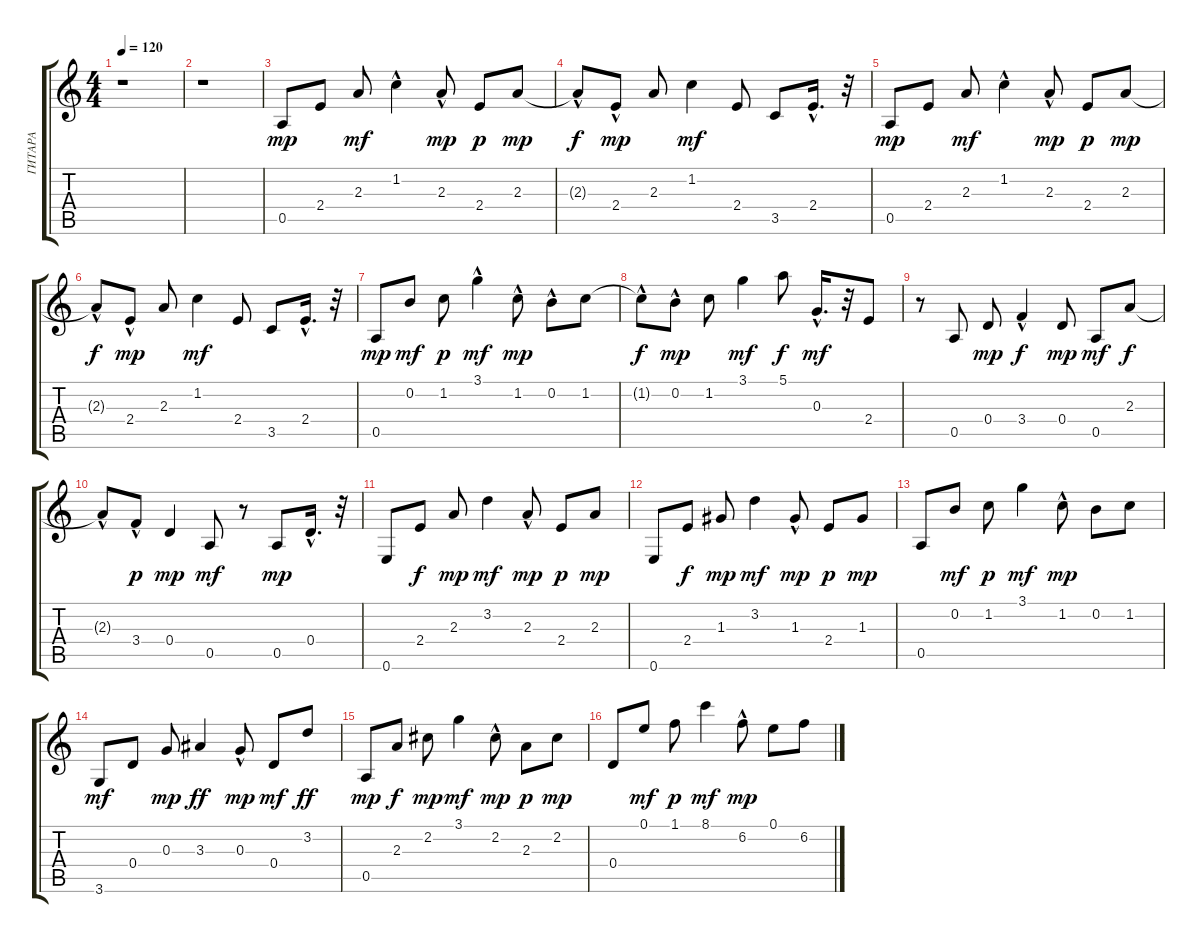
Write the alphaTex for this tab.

\track ("ГИТАРА" "ГИТАРА") {instrument acousticguitarsteel}
\staff {score tabs}
\tuning (E4 B3 G3 D3 A2 E2) {hide}
\ts (4 4)
\tempo 120
\clef g2
\ks c
r.1{dy mp instrument acousticguitarsteel} |
r.1 |
0.5.8 2.4.8 2.3.8{dy mf} 1.2{hac}.4 2.3{hac}.8{dy mp} 2.4.8{dy p} 2.3.8{dy mp} |
2.3{hac t}.8{dy f} 2.4{hac}.8{dy mp} 2.3.8 1.2.4{dy mf} 2.4.8 3.5.8 2.4{hac}.16{d} r.32 |
0.5.8{dy mp} 2.4.8 2.3.8{dy mf} 1.2{hac}.4 2.3{hac}.8{dy mp} 2.4.8{dy p} 2.3.8{dy mp} |
2.3{hac t}.8{dy f} 2.4{hac}.8{dy mp} 2.3.8 1.2.4{dy mf} 2.4.8 3.5.8 2.4{hac}.16{d} r.32 |
0.5.8{dy mp} 0.2.8{dy mf} 1.2.8{dy p} 3.1{hac}.4{dy mf} 1.2{hac}.8{dy mp} 0.2{hac}.8 1.2.8 |
1.2{hac t}.8{dy f} 0.2{hac}.8{dy mp} 1.2.8 3.1.4{dy mf} 5.1.8{dy f} 0.3{hac}.16{d dy mf} r.32 2.4.8 |
r.8 0.5.8 0.4.8{dy mp} 3.4{hac}.4{dy f} 0.4.8{dy mp} 0.5.8{dy mf} 2.3.8{dy f} |
2.3{hac t}.8 3.4{hac}.8{dy p} 0.4.4{dy mp} 0.5.8{dy mf} r.8 0.5.8{dy mp} 0.4{hac}.16{d} r.32 |
0.6.8 2.4.8{dy f} 2.3.8{dy mp} 3.2.4{dy mf} 2.3{hac}.8{dy mp} 2.4.8{dy p} 2.3.8{dy mp} |
0.6.8 2.4.8{dy f} 1.3.8{dy mp} 3.2.4{dy mf} 1.3{hac}.8{dy mp} 2.4.8{dy p} 1.3.8{dy mp} |
0.5.8 0.2.8{dy mf} 1.2.8{dy p} 3.1.4{dy mf} 1.2{hac}.8{dy mp} 0.2.8 1.2.8 |
3.6.8{dy mf} 0.4.8 0.3.8{dy mp} 3.3.4{dy ff} 0.3{hac}.8{dy mp} 0.4.8{dy mf} 3.2.8{dy ff} |
0.5.8{dy mp} 2.3.8{dy f} 2.2.8{dy mp} 3.1.4{dy mf} 2.2{hac}.8{dy mp} 2.3.8{dy p} 2.2.8{dy mp} |
0.4.8 0.1.8{dy mf} 1.1.8{dy p} 8.1.4{dy mf} 6.2{hac}.8{dy mp} 0.1.8 6.2.8
